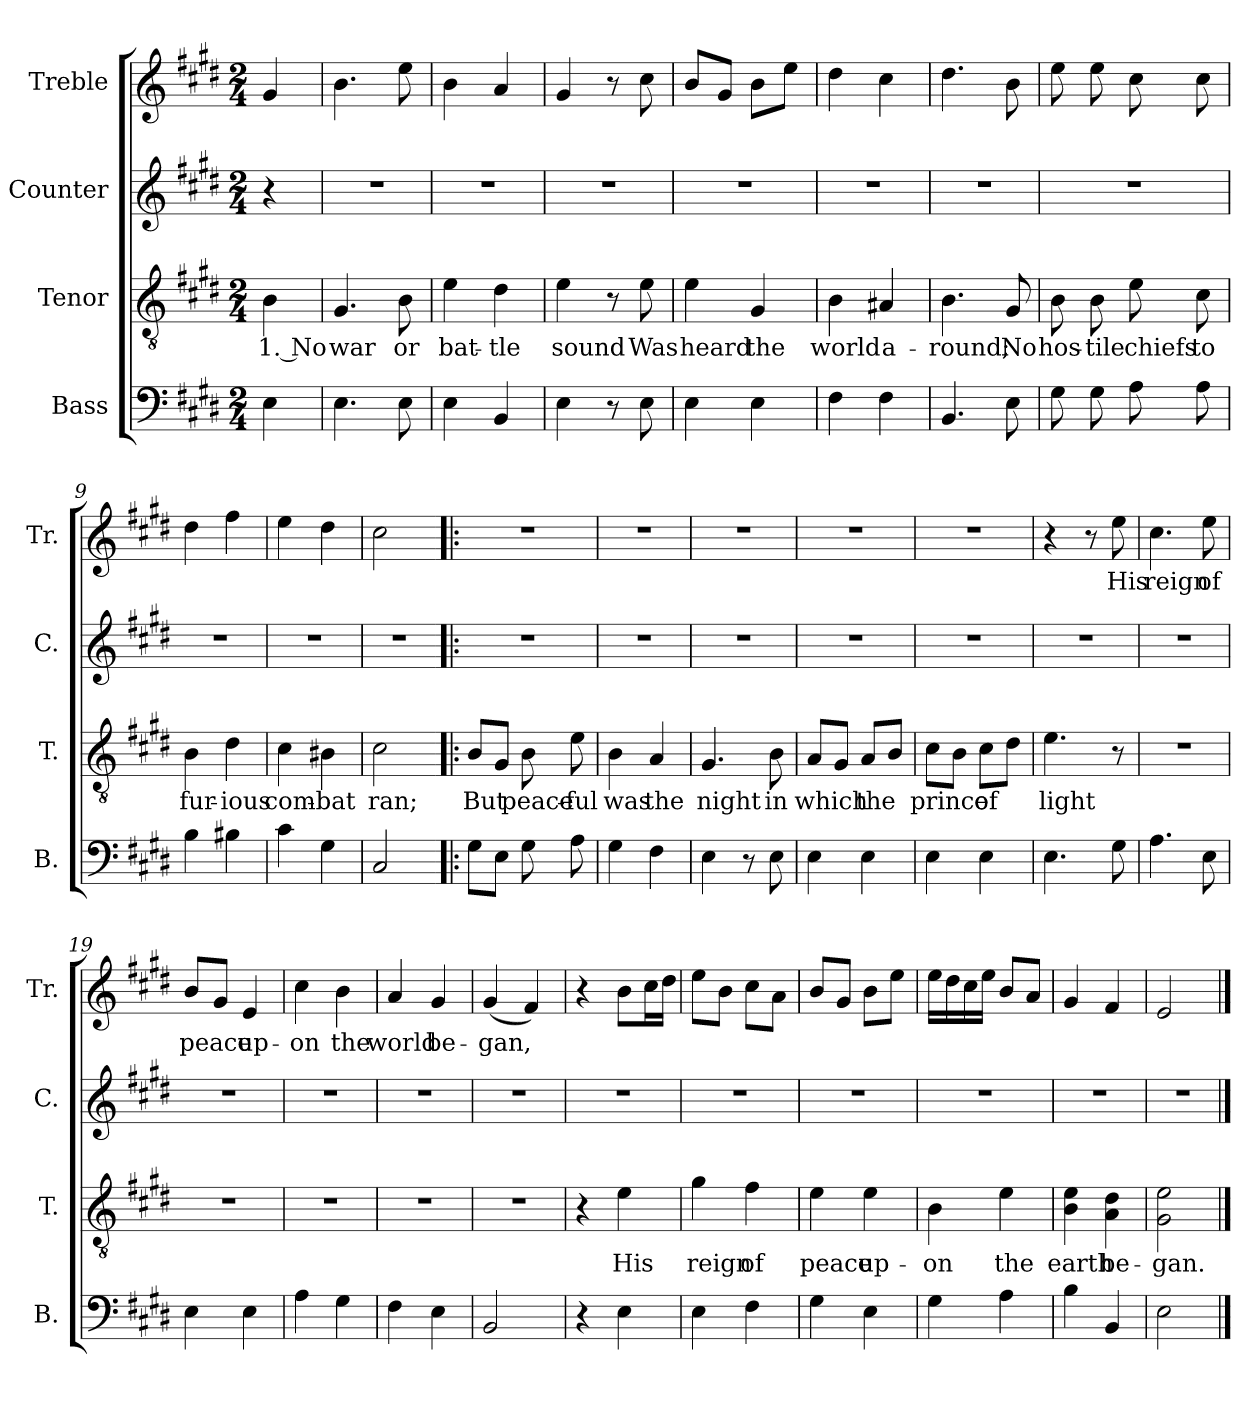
**kern	**kern	**text	**kern	**kern	**text
*part4	*part3	*part3	*part2	*part1	*part1
*staff4	*staff3	*staff3	*staff2	*staff1	*staff1
*I"Bass	*I"Tenor	*	*I"Counter	*I"Treble	*
*I'B.	*I'T.	*	*I'C.	*I'Tr.	*
*clefF4	*clefGv2	*	*clefG2	*clefG2	*
*k[f#c#g#d#]	*k[f#c#g#d#]	*	*k[f#c#g#d#]	*k[f#c#g#d#]	*
*M2/4	*M2/4	*	*M2/4	*M2/4	*
=1	=1	=1	=1	=1	=1
4E\	4B\	1. No	4r	4g#/	.
=2	=2	=2	=2	=2	=2
4.E\	4.G#/	war	2r	4.b\	.
8E\	8B\	or	.	8ee\	.
=3	=3	=3	=3	=3	=3
4E\	4e\	bat-	2r	4b\	.
4BB/	4d#\	-tle	.	4a/	.
=4	=4	=4	=4	=4	=4
4E\	4e\	sound	2r	4g#/	.
8r	8r	.	.	8r	.
8E\	8e\	Was	.	8cc#\	.
=5	=5	=5	=5	=5	=5
4E\	4e\	heard	2r	8b/L	.
.	.	.	.	8g#/J	.
4E\	4G#/	the	.	8b\L	.
.	.	.	.	8ee\J	.
=6	=6	=6	=6	=6	=6
4F#\	4B\	world	2r	4dd#\	.
4F#\	4A#X/	a-	.	4cc#\	.
=7	=7	=7	=7	=7	=7
4.BB/	4.B\	-round;	2r	4.dd#\	.
8E\	8G#/	No	.	8b\	.
=8	=8	=8	=8	=8	=8
8G#\	8B\	hos-	2r	8ee\	.
8G#\	8B\	-tile	.	8ee\	.
8A\	8e\	chiefs	.	8cc#\	.
8A\	8c#\	to	.	8cc#\	.
=9	=9	=9	=9	=9	=9
4B\	4B\	fur-	2r	4dd#\	.
4B#X\	4d#\	-ious	.	4ff#\	.
=10	=10	=10	=10	=10	=10
4c#\	4c#\	com-	2r	4ee\	.
4G#\	4B#X\	-bat	.	4dd#\	.
=11	=11	=11	=11	=11	=11
2C#/	2c#\	ran;	2r	2cc#\	.
=12!|:	=12!|:	=12!|:	=12!|:	=12!|:	=12!|:
8G#\L	8B/L	But	2r	2r	.
8E\J	8G#/J	.	.	.	.
8G#\	8B\	peace-	.	.	.
8A\	8e\	-ful	.	.	.
=13	=13	=13	=13	=13	=13
4G#\	4B\	was	2r	2r	.
4F#\	4A/	the	.	.	.
=14	=14	=14	=14	=14	=14
4E\	4.G#/	night	2r	2r	.
8r	.	.	.	.	.
8E\	8B\	in	.	.	.
=15	=15	=15	=15	=15	=15
4E\	8A/L	which	2r	2r	.
.	8G#/J	.	.	.	.
4E\	8A/L	the	.	.	.
.	8B/J	.	.	.	.
=16	=16	=16	=16	=16	=16
4E\	8c#\L	prince	2r	2r	.
.	8B\J	.	.	.	.
4E\	8c#\L	of	.	.	.
.	8d#\J	.	.	.	.
=17	=17	=17	=17	=17	=17
4.E\	4.e\	light	2r	4r	.
.	.	.	.	8r	.
8G#\	8r	.	.	8ee\	His
=18	=18	=18	=18	=18	=18
4.A\	2r	.	2r	4.cc#\	reign
8E\	.	.	.	8ee\	of
=19	=19	=19	=19	=19	=19
4E\	2r	.	2r	8b/L	peace
.	.	.	.	8g#/J	.
4E\	.	.	.	4e/	up-
=20	=20	=20	=20	=20	=20
4A\	2r	.	2r	4cc#\	-on
4G#\	.	.	.	4b\	the
=21	=21	=21	=21	=21	=21
4F#\	2r	.	2r	4a/	world
4E\	.	.	.	4g#/	be-
=22	=22	=22	=22	=22	=22
2BB/	2r	.	2r	(4g#/	-gan,
.	.	.	.	4f#/)	.
=23	=23	=23	=23	=23	=23
4r	4r	.	2r	4r	.
4E\	4e\	His	.	8b\L	.
.	.	.	.	16cc#\L	.
.	.	.	.	16dd#\JJ	.
=24	=24	=24	=24	=24	=24
4E\	4g#\	reign	2r	8ee\L	.
.	.	.	.	8b\J	.
4F#\	4f#\	of	.	8cc#\L	.
.	.	.	.	8a\J	.
=25	=25	=25	=25	=25	=25
4G#\	4e\	peace	2r	8b/L	.
.	.	.	.	8g#/J	.
4E\	4e\	up-	.	8b\L	.
.	.	.	.	8ee\J	.
=26	=26	=26	=26	=26	=26
4G#\	4B\	-on	2r	16ee\LL	.
.	.	.	.	16dd#\	.
.	.	.	.	16cc#\	.
.	.	.	.	16ee\JJ	.
4A\	4e\	the	.	8b/L	.
.	.	.	.	8a/J	.
=27	=27	=27	=27	=27	=27
4B\	4B\ 4e\	earth	2r	4g#/	.
4BB/	4A\ 4d#\	be-	.	4f#/	.
=28	=28	=28	=28	=28	=28
2E\	2G#\ 2e\	-gan.	2r	2e/	.
==	==	==	==	==	==
*-	*-	*-	*-	*-	*-
